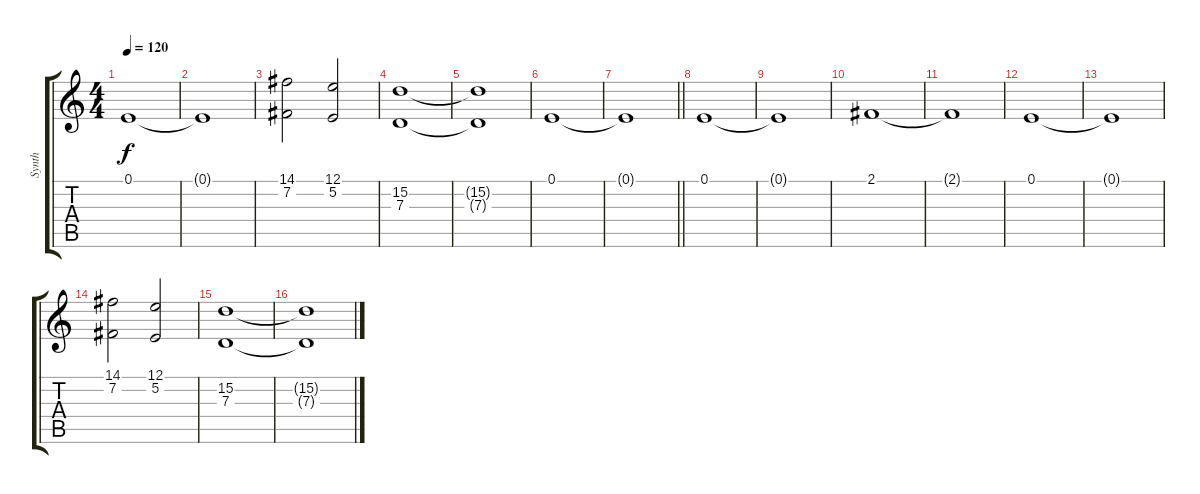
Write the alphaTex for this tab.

\track ("Synth" "Synth") {instrument tremolostrings}
\staff {score tabs}
\tuning (E4 B3 G3 D3 A2 E2) {hide}
\ts (4 4)
\tempo 120
\clef g2
\ks c
0.1.1{dy f} |
0.1{t}.1 |
(14.1 7.2).2 (12.1 5.2).2 |
(15.2 7.3).1 |
(15.2{t} 7.3{t}).1 |
0.1.1 |
\barLineRight lightlight
0.1{t}.1 |
0.1.1 |
0.1{t}.1 |
2.1.1 |
2.1{t}.1 |
0.1.1 |
0.1{t}.1 |
(14.1 7.2).2 (12.1 5.2).2 |
(15.2 7.3).1 |
(15.2{t} 7.3{t}).1
